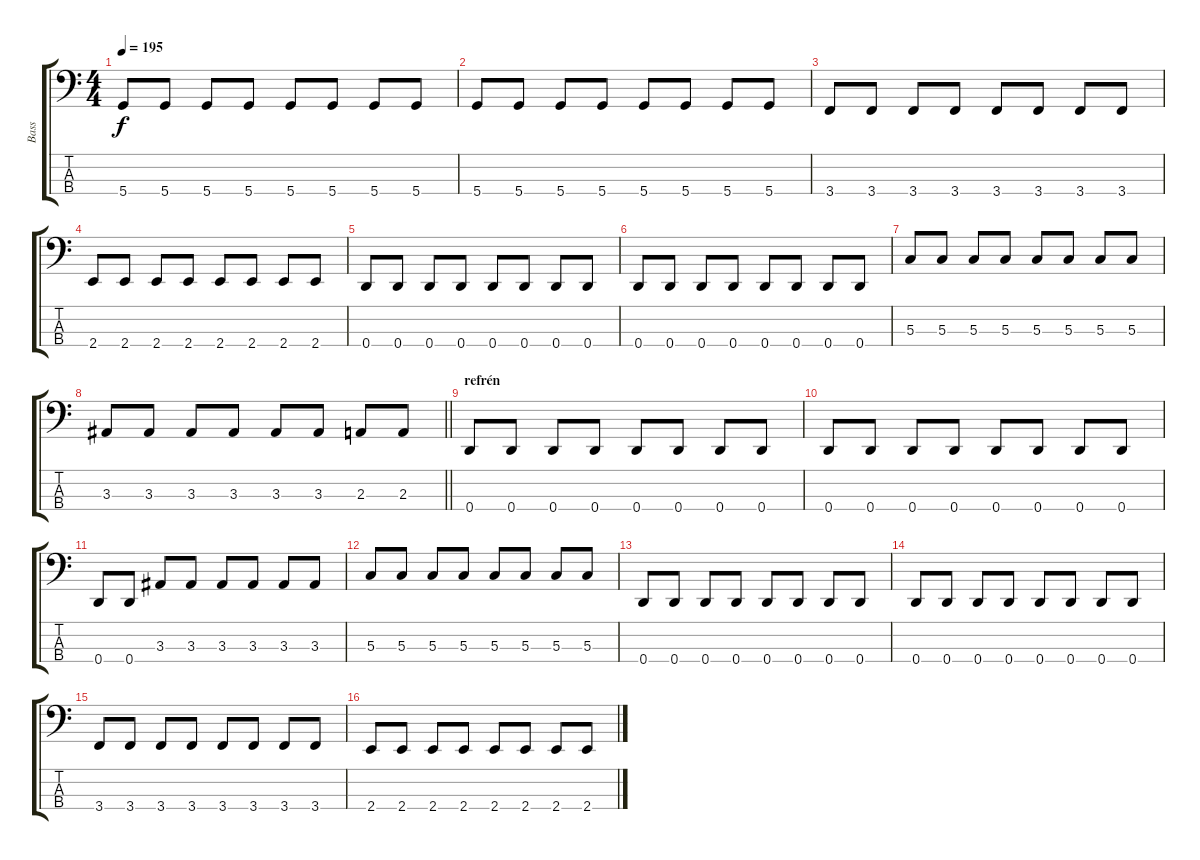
\track ("Bass" "Bass") {instrument electricbasspick}
\staff {score tabs}
\tuning (F2 C2 G1 D1) {hide}
\ts (4 4)
\tempo 195
\clef f4
\ks c
5.4.8{dy f} 5.4.8 5.4.8 5.4.8 5.4.8 5.4.8 5.4.8 5.4.8 |
5.4.8 5.4.8 5.4.8 5.4.8 5.4.8 5.4.8 5.4.8 5.4.8 |
3.4.8 3.4.8 3.4.8 3.4.8 3.4.8 3.4.8 3.4.8 3.4.8 |
2.4.8 2.4.8 2.4.8 2.4.8 2.4.8 2.4.8 2.4.8 2.4.8 |
0.4.8 0.4.8 0.4.8 0.4.8 0.4.8 0.4.8 0.4.8 0.4.8 |
0.4.8 0.4.8 0.4.8 0.4.8 0.4.8 0.4.8 0.4.8 0.4.8 |
5.3.8 5.3.8 5.3.8 5.3.8 5.3.8 5.3.8 5.3.8 5.3.8 |
\barLineRight lightlight
3.3.8 3.3.8 3.3.8 3.3.8 3.3.8 3.3.8 2.3.8 2.3.8 |
\section ("" "refrén")
0.4.8 0.4.8 0.4.8 0.4.8 0.4.8 0.4.8 0.4.8 0.4.8 |
0.4.8 0.4.8 0.4.8 0.4.8 0.4.8 0.4.8 0.4.8 0.4.8 |
0.4.8 0.4.8 3.3.8 3.3.8 3.3.8 3.3.8 3.3.8 3.3.8 |
5.3.8 5.3.8 5.3.8 5.3.8 5.3.8 5.3.8 5.3.8 5.3.8 |
0.4.8 0.4.8 0.4.8 0.4.8 0.4.8 0.4.8 0.4.8 0.4.8 |
0.4.8 0.4.8 0.4.8 0.4.8 0.4.8 0.4.8 0.4.8 0.4.8 |
3.4.8 3.4.8 3.4.8 3.4.8 3.4.8 3.4.8 3.4.8 3.4.8 |
2.4.8 2.4.8 2.4.8 2.4.8 2.4.8 2.4.8 2.4.8 2.4.8
